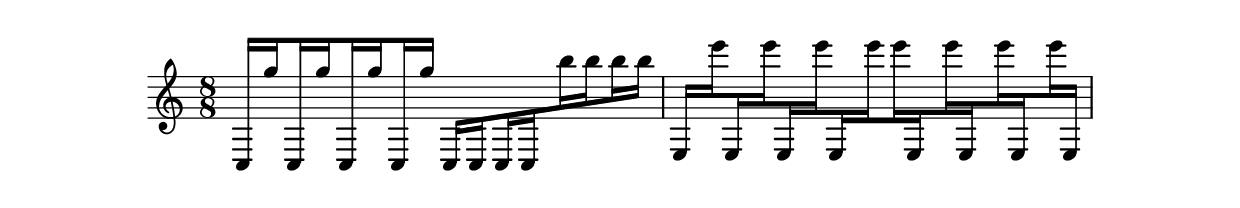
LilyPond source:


\version "2.16.0"
\header {
  
  texidoc = "In complex configurations of knee beaming, according to
Paul Roberts, the first stem of a beam determines the direction of the
beam, and as such the way that following (kneed) stems attach to the
beam. This is in disagreement with the current algorithm."
  
}

\layout { ragged-right = ##t} 

\relative c'
{
  \override Beam  #'auto-knee-gap = #7
  \set subdivideBeams = ##t	     
  \time 8/8
  c,16[  g'''16  
	 c,,,16  g'''16 
	 c,,,16  g'''16 	     	     
	 c,,,16  g'''16 ]

  c,,,16[ c c c
	  b'''   b b b]

  \transpose c' a, {
    \relative b'' {  g,16[  g'''16  
			    g,,,16  g'''16 
			    g,,,16  g'''16 	     	     
			    g,,,16  g'''16
			    g g,,,
			    g''' g,,,
			    g''' g,,,
			    g''' g,,,]
		   }
  }
}

